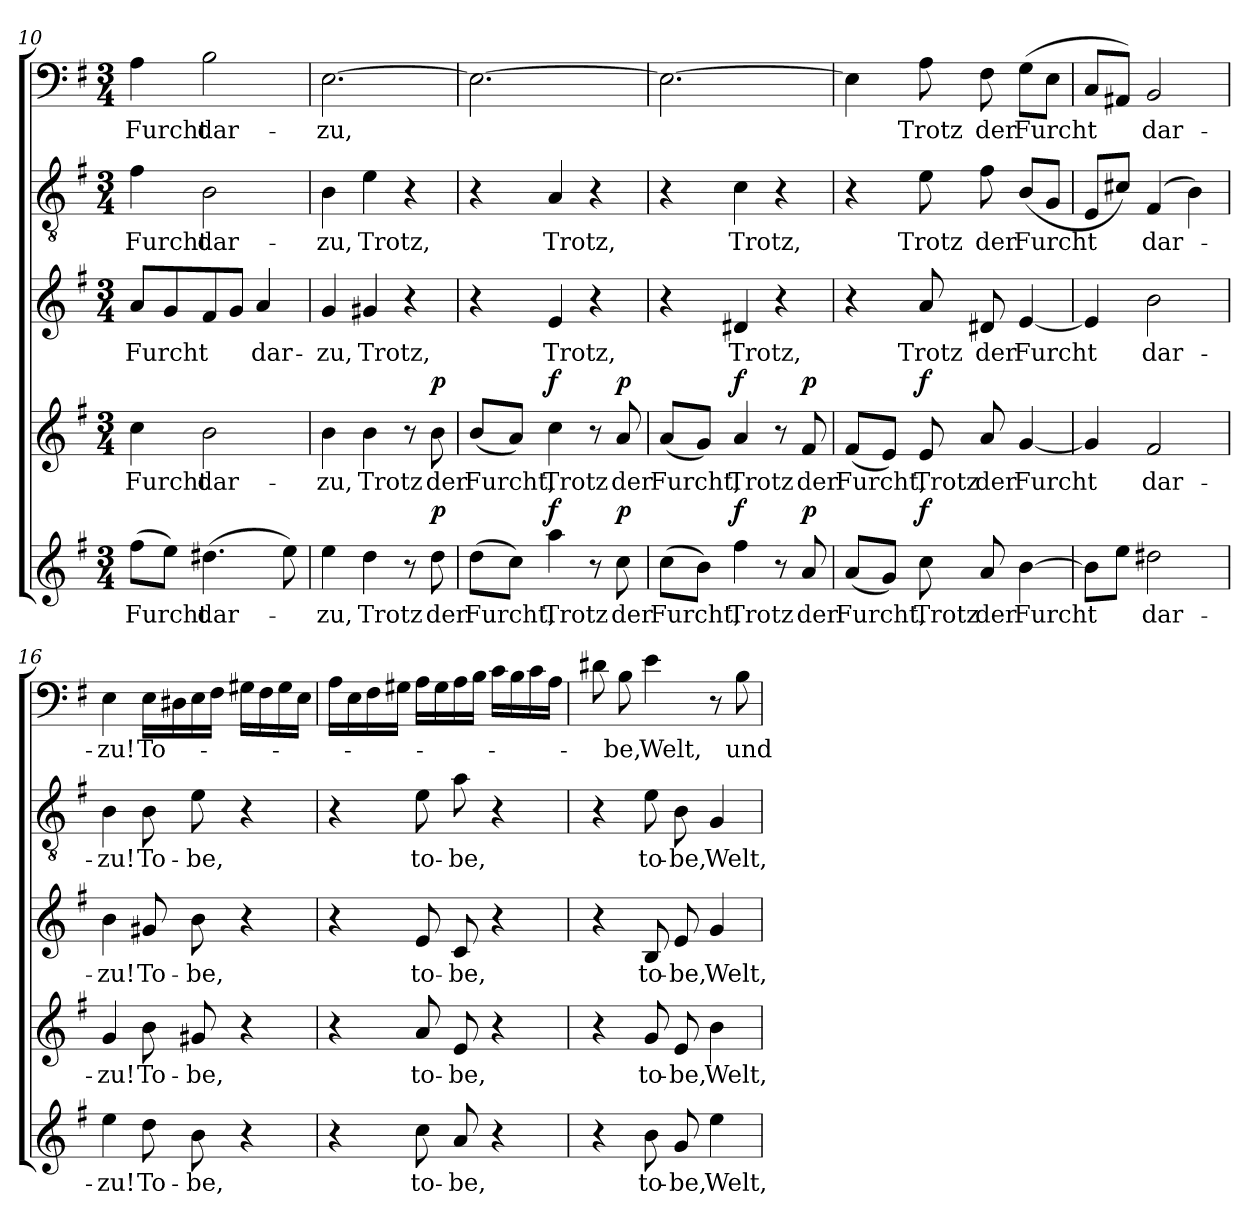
**kern	**text	**dynam	**kern	**text	**dynam	**kern	**text	**kern	**text	**kern	**text
*part5	*part5	*part5	*part4	*part4	*part4	*part3	*part3	*part2	*part2	*part1	*part1
*staff5	*staff5	*staff5	*staff4	*staff4	*staff4	*staff3	*staff3	*staff2	*staff2	*staff1	*staff1
*clefG2	*	*	*clefG2	*	*	*clefG2	*	*clefGv2	*	*clefF4	*
*k[f#]	*	*	*k[f#]	*	*	*k[f#]	*	*k[f#]	*	*k[f#]	*
*e:	*	*	*e:	*	*	*e:	*	*e:	*	*e:	*
*M3/4	*	*	*M3/4	*	*	*M3/4	*	*M3/4	*	*M3/4	*
=10	=10	=10	=10	=10	=10	=10	=10	=10	=10	=10	=10
(8ff#\L	Furcht	.	4cc\	Furcht	.	8a/L	Furcht	4f#\	Furcht	4A\	Furcht
8ee\J)	.	.	.	.	.	8g/	.	.	.	.	.
(4.dd#X\	dar-	.	2b\	dar-	.	8f#/	.	2B\	dar-	2B\	dar-
.	.	.	.	.	.	8g/J	.	.	.	.	.
.	.	.	.	.	.	4a/	dar-	.	.	.	.
8ee\)	.	.	.	.	.	.	.	.	.	.	.
=11	=11	=11	=11	=11	=11	=11	=11	=11	=11	=11	=11
4ee\	-zu,	.	4b\	-zu,	.	4g/	-zu,	4B\	-zu,	[2.E\	-zu,
4dd\	Trotz	.	4b\	Trotz	.	4g#X/	Trotz,	4e\	Trotz,	.	.
8r	.	.	8r	.	.	4r	.	4r	.	.	.
!	!	!LO:DY:a	!	!	!LO:DY:a	!	!	!	!	!	!
8dd\	der	p	8b\	der	p	.	.	.	.	.	.
=12	=12	=12	=12	=12	=12	=12	=12	=12	=12	=12	=12
(8dd\L	Furcht,	.	(8b/L	Furcht,	.	4r	.	4r	.	2.E\_	.
8cc\J)	.	.	8a/J)	.	.	.	.	.	.	.	.
!	!	!LO:DY:a	!	!	!LO:DY:a	!	!	!	!	!	!
4aa\	Trotz	f	4cc\	Trotz	f	4e/	Trotz,	4A/	Trotz,	.	.
8r	.	.	8r	.	.	4r	.	4r	.	.	.
!	!	!LO:DY:a	!	!	!LO:DY:a	!	!	!	!	!	!
8cc\	der	p	8a/	der	p	.	.	.	.	.	.
=13	=13	=13	=13	=13	=13	=13	=13	=13	=13	=13	=13
(8cc\L	Furcht,	.	(8a/L	Furcht,	.	4r	.	4r	.	2.E\_	.
8b\J)	.	.	8g/J)	.	.	.	.	.	.	.	.
!	!	!LO:DY:a	!	!	!LO:DY:a	!	!	!	!	!	!
4ff#\	Trotz	f	4a/	Trotz	f	4d#X/	Trotz,	4c\	Trotz,	.	.
8r	.	.	8r	.	.	4r	.	4r	.	.	.
!	!	!LO:DY:a	!	!	!LO:DY:a	!	!	!	!	!	!
8a/	der	p	8f#/	der	p	.	.	.	.	.	.
=14	=14	=14	=14	=14	=14	=14	=14	=14	=14	=14	=14
(8a/L	Furcht,	.	(8f#/L	Furcht,	.	4r	.	4r	.	4E\]	.
8g/J)	.	.	8e/J)	.	.	.	.	.	.	.	.
!	!	!LO:DY:a	!	!	!LO:DY:a	!	!	!	!	!	!
8cc\	Trotz	f	8e/	Trotz	f	8a/	Trotz	8e\	Trotz	8A\	Trotz
8a/	der	.	8a/	der	.	8d#X/	der	8f#\	der	8F#\	der
[4b\	Furcht	.	[4g/	Furcht	.	[4e/	Furcht	(8B/L	Furcht	(8G\L	Furcht
.	.	.	.	.	.	.	.	8G/J	.	8E\J	.
=15	=15	=15	=15	=15	=15	=15	=15	=15	=15	=15	=15
8b\L]	.	.	4g/]	.	.	4e/]	.	8E/L	.	8C/L	.
8ee\J	.	.	.	.	.	.	.	8c#X/J)	.	8AA#X/J)	.
2dd#X\	dar-	.	2f#/	dar-	.	2b\	dar-	(4F#/	dar-	2BB/	dar-
.	.	.	.	.	.	.	.	4B\)	.	.	.
=16	=16	=16	=16	=16	=16	=16	=16	=16	=16	=16	=16
4ee\	-zu!	.	4g/	-zu!	.	4b\	-zu!	4B\	-zu!	4E\	-zu!
8dd\	To-	.	8b\	To-	.	8g#X/	To-	8B\	To-	16E\LL	To-
.	.	.	.	.	.	.	.	.	.	16D#X\	.
8b\	-be,	.	8g#X/	-be,	.	8b\	-be,	8e\	-be,	16E\	.
.	.	.	.	.	.	.	.	.	.	16F#\JJ	.
4r	.	.	4r	.	.	4r	.	4r	.	16G#X\LL	.
.	.	.	.	.	.	.	.	.	.	16F#\	.
.	.	.	.	.	.	.	.	.	.	16G#\	.
.	.	.	.	.	.	.	.	.	.	16E\JJ	.
=17	=17	=17	=17	=17	=17	=17	=17	=17	=17	=17	=17
4r	.	.	4r	.	.	4r	.	4r	.	16A\LL	.
.	.	.	.	.	.	.	.	.	.	16E\	.
.	.	.	.	.	.	.	.	.	.	16F#\	.
.	.	.	.	.	.	.	.	.	.	16G#X\JJ	.
8cc\	to-	.	8a/	to-	.	8e/	to-	8e\	to-	16A\LL	.
.	.	.	.	.	.	.	.	.	.	16G#\	.
8a/	-be,	.	8e/	-be,	.	8c/	-be,	8a\	-be,	16A\	.
.	.	.	.	.	.	.	.	.	.	16B\JJ	.
4r	.	.	4r	.	.	4r	.	4r	.	16c\LL	.
.	.	.	.	.	.	.	.	.	.	16B\	.
.	.	.	.	.	.	.	.	.	.	16c\	.
.	.	.	.	.	.	.	.	.	.	16A\JJ	.
=18	=18	=18	=18	=18	=18	=18	=18	=18	=18	=18	=18
4r	.	.	4r	.	.	4r	.	4r	.	8d#X\	.
.	.	.	.	.	.	.	.	.	.	8B\	-be,
8b\	to-	.	8g/	to-	.	8B/	to-	8e\	to-	4e\	Welt,
8g/	-be,	.	8e/	-be,	.	8e/	-be,	8B\	-be,	.	.
4ee\	Welt,	.	4b\	Welt,	.	4g/	Welt,	4G/	Welt,	8r	.
.	.	.	.	.	.	.	.	.	.	8B\	und
=	=	=	=	=	=	=	=	=	=	=	=
*-	*-	*-	*-	*-	*-	*-	*-	*-	*-	*-	*-
